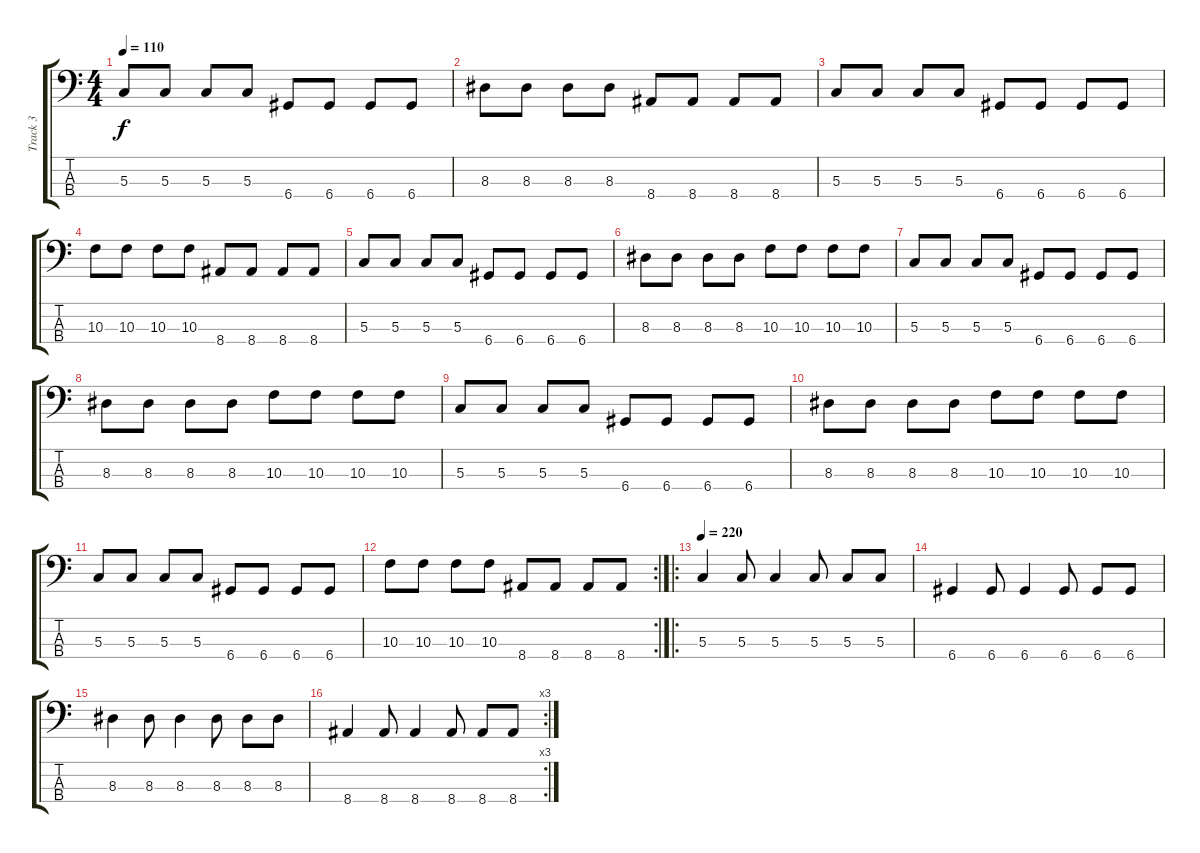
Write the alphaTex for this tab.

\track ("Track 3" "Track 3") {instrument electricbasspick}
\staff {score tabs}
\tuning (F2 C2 G1 D1) {hide}
\ts (4 4)
\tempo 110
\clef f4
\ks c
5.3.8{dy f} 5.3.8 5.3.8 5.3.8 6.4.8 6.4.8 6.4.8 6.4.8 |
8.3.8 8.3.8 8.3.8 8.3.8 8.4.8 8.4.8 8.4.8 8.4.8 |
5.3.8 5.3.8 5.3.8 5.3.8 6.4.8 6.4.8 6.4.8 6.4.8 |
10.3.8 10.3.8 10.3.8 10.3.8 8.4.8 8.4.8 8.4.8 8.4.8 |
5.3.8 5.3.8 5.3.8 5.3.8 6.4.8 6.4.8 6.4.8 6.4.8 |
8.3.8 8.3.8 8.3.8 8.3.8 10.3.8 10.3.8 10.3.8 10.3.8 |
5.3.8 5.3.8 5.3.8 5.3.8 6.4.8 6.4.8 6.4.8 6.4.8 |
8.3.8 8.3.8 8.3.8 8.3.8 10.3.8 10.3.8 10.3.8 10.3.8 |
5.3.8 5.3.8 5.3.8 5.3.8 6.4.8 6.4.8 6.4.8 6.4.8 |
8.3.8 8.3.8 8.3.8 8.3.8 10.3.8 10.3.8 10.3.8 10.3.8 |
5.3.8 5.3.8 5.3.8 5.3.8 6.4.8 6.4.8 6.4.8 6.4.8 |
\rc 2
10.3.8 10.3.8 10.3.8 10.3.8 8.4.8 8.4.8 8.4.8 8.4.8 |
\ro
\tempo 220
5.3.4 5.3.8 5.3.4 5.3.8 5.3.8 5.3.8 |
6.4.4 6.4.8 6.4.4 6.4.8 6.4.8 6.4.8 |
8.3.4 8.3.8 8.3.4 8.3.8 8.3.8 8.3.8 |
\rc 3
8.4.4 8.4.8 8.4.4 8.4.8 8.4.8 8.4.8
